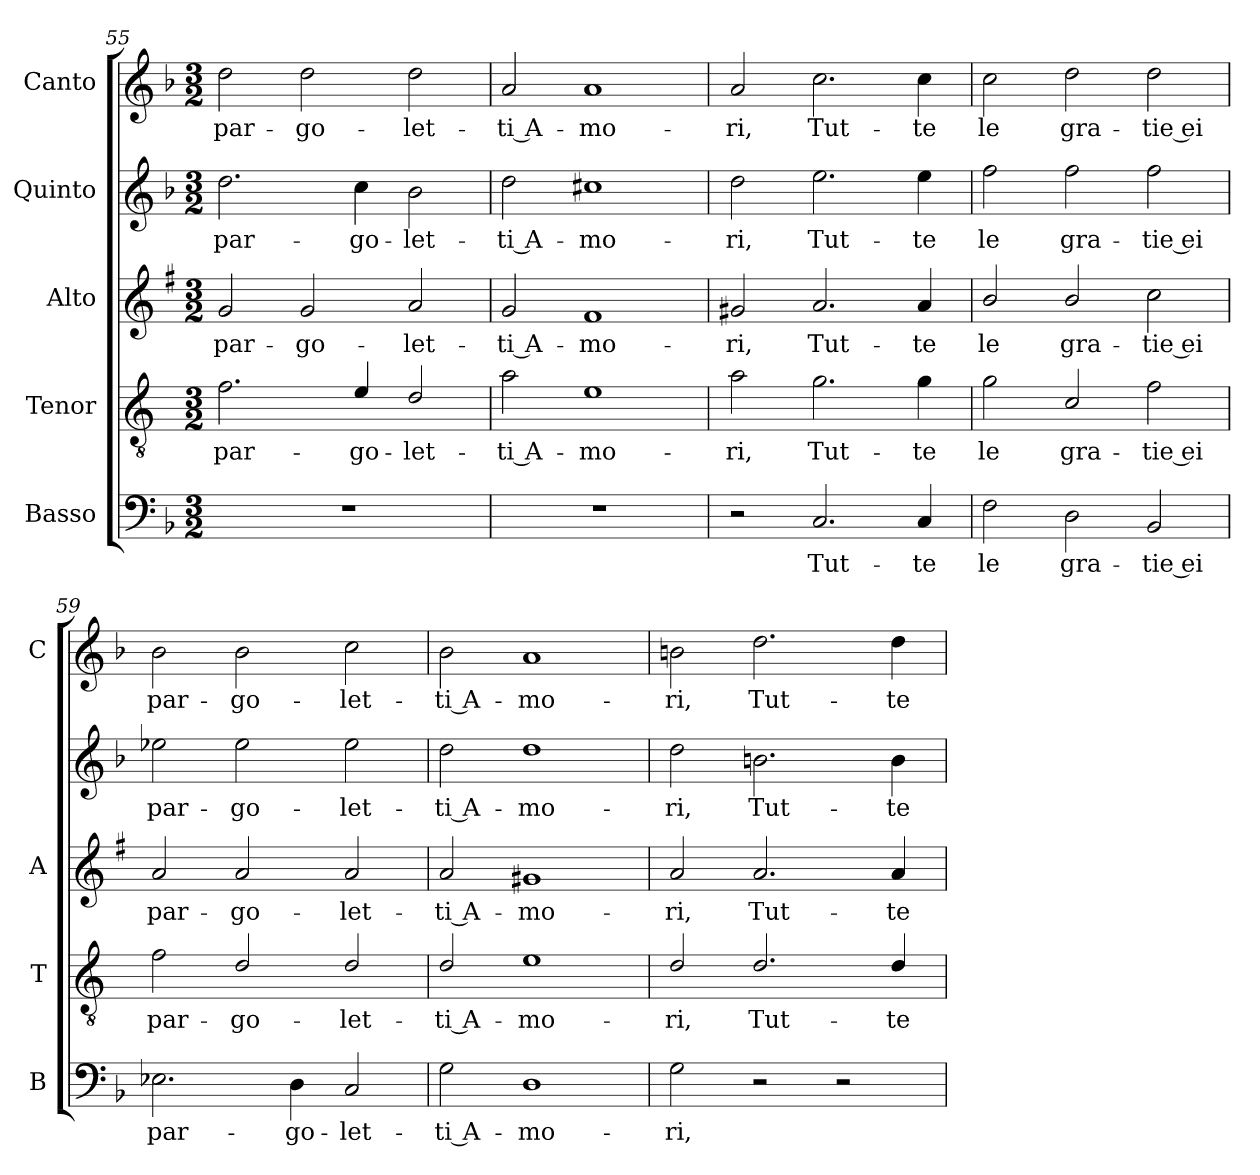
**kern	**text	**kern	**text	**kern	**text	**kern	**text	**kern	**text
*part5	*part5	*part4	*part4	*part3	*part3	*part2	*part2	*part1	*part1
*staff5	*staff5	*staff4	*staff4	*staff3	*staff3	*staff2	*staff2	*staff1	*staff1
*I"Basso	*	*I"Tenor	*	*I"Alto	*	*I"Quinto	*	*I"Canto	*
*I'B	*	*I'T	*	*I'A	*	*	*	*I'C	*
*clefF4	*	*clefGv2	*	*clefG2	*	*clefG2	*	*clefG2	*
*	*	*ITrd4c7	*	*ITrd1c2	*	*	*	*	*
*k[b-]	*	*k[b-]	*	*k[b-]	*	*k[b-]	*	*k[b-]	*
*F:	*	*F:	*	*F:	*	*F:	*	*F:	*
*M3/2	*	*M3/2	*	*M3/2	*	*M3/2	*	*M3/2	*
=55	=55	=55	=55	=55	=55	=55	=55	=55	=55
!	!	!	!LO:LY:b	!	!LO:LY:b	!	!LO:LY:b	!	!LO:LY:b
1.r	.	2.B-\	par-	2f/	par-	2.dd\	par-	2dd\	par-
!	!	!	!	!	!LO:LY:b	!	!	!	!LO:LY:b
.	.	.	.	2f/	-go-	.	.	2dd\	-go-
!	!	!	!LO:LY:b	!	!	!	!LO:LY:b	!	!
.	.	4A/	-go-	.	.	4cc\	-go-	.	.
!	!	!	!LO:LY:b	!	!LO:LY:b	!	!LO:LY:b	!	!LO:LY:b
.	.	2G/	-let-	2g/	-let-	2b-\	-let-	2dd\	-let-
=56	=56	=56	=56	=56	=56	=56	=56	=56	=56
!	!	!	!LO:LY:b	!	!LO:LY:b	!	!LO:LY:b	!	!LO:LY:b
1.r	.	2d\	-ti A-	2f/	-ti A-	2dd\	-ti A-	2a/	-ti A-
!	!	!	!LO:LY:b	!	!LO:LY:b	!	!LO:LY:b	!	!LO:LY:b
.	.	1A	-mo-	1e	-mo-	1cc#X	-mo-	1a	-mo-
!!LO:PB:g=z
=57	=57	=57	=57	=57	=57	=57	=57	=57	=57
!	!	!	!LO:LY:b	!	!LO:LY:b	!	!LO:LY:b	!	!LO:LY:b
2r	.	2d\	-ri,	2f#X/	-ri,	2dd\	-ri,	2a/	-ri,
!	!LO:LY:b	!	!LO:LY:b	!	!LO:LY:b	!	!LO:LY:b	!	!LO:LY:b
2.C/	Tut-	2.c\	Tut-	2.g/	Tut-	2.ee\	Tut-	2.cc\	Tut-
!	!LO:LY:b	!	!LO:LY:b	!	!LO:LY:b	!	!LO:LY:b	!	!LO:LY:b
4C/	-te	4c\	-te	4g/	-te	4ee\	-te	4cc\	-te
=58	=58	=58	=58	=58	=58	=58	=58	=58	=58
!	!LO:LY:b	!	!LO:LY:b	!	!LO:LY:b	!	!LO:LY:b	!	!LO:LY:b
2F\	le	2c\	le	2a/	le	2ff\	le	2cc\	le
!	!LO:LY:b	!	!LO:LY:b	!	!LO:LY:b	!	!LO:LY:b	!	!LO:LY:b
2D\	gra-	2F/	gra-	2a/	gra-	2ff\	gra-	2dd\	gra-
!	!LO:LY:b	!	!LO:LY:b	!	!LO:LY:b	!	!LO:LY:b	!	!LO:LY:b
2BB-/	-tie ei	2B-\	-tie ei	2b-\	-tie ei	2ff\	-tie ei	2dd\	-tie ei
=59	=59	=59	=59	=59	=59	=59	=59	=59	=59
!	!LO:LY:b	!	!LO:LY:b	!	!LO:LY:b	!	!LO:LY:b	!	!LO:LY:b
2.E-X\	par-	2B-\	par-	2g/	par-	2ee-X\	par-	2b-\	par-
!	!	!	!LO:LY:b	!	!LO:LY:b	!	!LO:LY:b	!	!LO:LY:b
.	.	2G/	-go-	2g/	-go-	2ee-\	-go-	2b-\	-go-
!	!LO:LY:b	!	!	!	!	!	!	!	!
4D\	-go-	.	.	.	.	.	.	.	.
!	!LO:LY:b	!	!LO:LY:b	!	!LO:LY:b	!	!LO:LY:b	!	!LO:LY:b
2C/	-let-	2G/	-let-	2g/	-let-	2ee-\	-let-	2cc\	-let-
=60	=60	=60	=60	=60	=60	=60	=60	=60	=60
!	!LO:LY:b	!	!LO:LY:b	!	!LO:LY:b	!	!LO:LY:b	!	!LO:LY:b
2G\	-ti A-	2G/	-ti A-	2g/	-ti A-	2dd\	-ti A-	2b-\	-ti A-
!	!LO:LY:b	!	!LO:LY:b	!	!LO:LY:b	!	!LO:LY:b	!	!LO:LY:b
1D	-mo-	1A	-mo-	1f#X	-mo-	1dd	-mo-	1a	-mo-
=61	=61	=61	=61	=61	=61	=61	=61	=61	=61
!	!LO:LY:b	!	!LO:LY:b	!	!LO:LY:b	!	!LO:LY:b	!	!LO:LY:b
2G\	-ri,	2G/	-ri,	2g/	-ri,	2dd\	-ri,	2bn\	-ri,
!	!	!	!LO:LY:b	!	!LO:LY:b	!	!LO:LY:b	!	!LO:LY:b
2r	.	2.G/	Tut-	2.g/	Tut-	2.bn\	Tut-	2.dd\	Tut-
2r	.	.	.	.	.	.	.	.	.
!	!	!	!LO:LY:b	!	!LO:LY:b	!	!LO:LY:b	!	!LO:LY:b
.	.	4G/	-te	4g/	-te	4b\	-te	4dd\	-te
=	=	=	=	=	=	=	=	=	=
*-	*-	*-	*-	*-	*-	*-	*-	*-	*-
